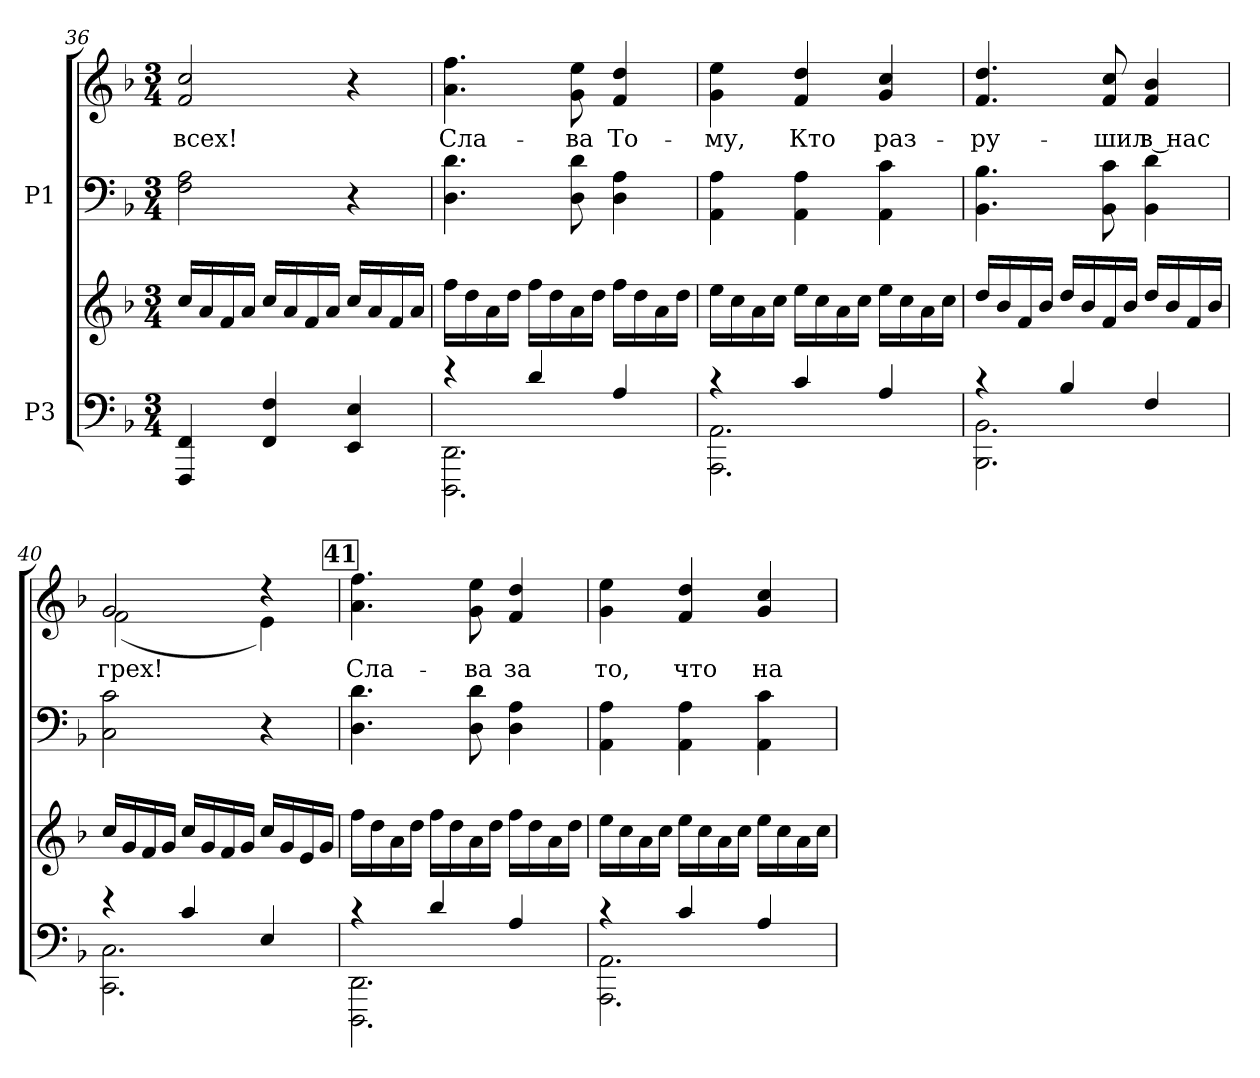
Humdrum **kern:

**kern	**kern	**kern	**kern	**text
*part2	*part2	*part1	*part1	*part1
*staff4	*staff3	*staff2	*staff1	*staff1
*I"P3	*	*I"P1	*	*
*clefF4	*clefG2	*clefF4	*clefG2	*
*k[b-]	*k[b-]	*k[b-]	*k[b-]	*
*F:	*F:	*F:	*F:	*
*M3/4	*M3/4	*M3/4	*M3/4	*
=36	=36	=36	=36	=36
!	!	!	!	!LO:LY:b:color=#000000
4FFFi/ 4FFi	16cci/LL	2Fi\ 2Ai	2fi/ 2cci	всех!
.	16ai/	.	.	.
.	16fi/	.	.	.
.	16ai/JJ	.	.	.
4FFi/ 4Fi	16cci/LL	.	.	.
.	16ai/	.	.	.
.	16fi/	.	.	.
.	16ai/JJ	.	.	.
4EEi/ 4Ei	16cci/LL	4r	4r	.
.	16ai/	.	.	.
.	16fi/	.	.	.
.	16ai/JJ	.	.	.
!!LO:LB:g=z
=37	=37	=37	=37	=37
*^	*	*	*	*
!	!	!	!	!	!LO:LY:b:color=#000000
4r	2.DDDi\ 2.DDi	16ffi\LL	4.Di\ 4.di	4.ai\ 4.ffi	Сла-
.	.	16ddi\	.	.	.
.	.	16ai\	.	.	.
.	.	16ddi\JJ	.	.	.
4di/	.	16ffi\LL	.	.	.
.	.	16ddi\	.	.	.
!	!	!	!	!	!LO:LY:b:color=#000000
.	.	16ai\	8Di\ 8di	8gi\ 8eei	-ва
.	.	16ddi\JJ	.	.	.
!	!	!	!	!	!LO:LY:b:color=#000000
4Ai/	.	16ffi\LL	4Di\ 4Ai	4fi/ 4ddi	То-
.	.	16ddi\	.	.	.
.	.	16ai\	.	.	.
.	.	16ddi\JJ	.	.	.
=38	=38	=38	=38	=38	=38
!	!	!	!	!	!LO:LY:b:color=#000000
4r	2.AAAi\ 2.AAi	16eei\LL	4AAi\ 4Ai	4gi\ 4eei	-му,
.	.	16cci\	.	.	.
.	.	16ai\	.	.	.
.	.	16cci\JJ	.	.	.
!	!	!	!	!	!LO:LY:b:color=#000000
4ci/	.	16eei\LL	4AAi\ 4Ai	4fi/ 4ddi	Кто
.	.	16cci\	.	.	.
.	.	16ai\	.	.	.
.	.	16cci\JJ	.	.	.
!	!	!	!	!	!LO:LY:b:color=#000000
4Ai/	.	16eei\LL	4AAi\ 4ci	4gi/ 4cci	раз-
.	.	16cci\	.	.	.
.	.	16ai\	.	.	.
.	.	16cci\JJ	.	.	.
=39	=39	=39	=39	=39	=39
!	!	!	!	!	!LO:LY:b:color=#000000
4r	2.BBB-i\ 2.BB-i	16ddi/LL	4.BB-i\ 4.B-i	4.fi/ 4.ddi	-ру-
.	.	16b-i/	.	.	.
.	.	16fi/	.	.	.
.	.	16b-i/JJ	.	.	.
4B-i/	.	16ddi/LL	.	.	.
.	.	16b-i/	.	.	.
!	!	!	!	!	!LO:LY:b:color=#000000
.	.	16fi/	8BB-i\ 8ci	8fi/ 8cci	-шил
.	.	16b-i/JJ	.	.	.
!	!	!	!	!	!LO:LY:b:color=#000000
4Fi/	.	16ddi/LL	4BB-i\ 4di	4fi/ 4b-i	в нас
.	.	16b-i/	.	.	.
.	.	16fi/	.	.	.
.	.	16b-i/JJ	.	.	.
!!LO:LB:g=z
=40	=40	=40	=40	=40	=40
!	!	!	!	!	!LO:LY:b:color=#000000
*	*	*	*	*^	*
4r	2.CCi\ 2.Ci	16cci/LL	2Ci\ 2ci	2gi/	(2fi\	грех!
.	.	16gi/	.	.	.	.
.	.	16fi/	.	.	.	.
.	.	16gi/JJ	.	.	.	.
4ci/	.	16cci/LL	.	.	.	.
.	.	16gi/	.	.	.	.
.	.	16fi/	.	.	.	.
.	.	16gi/JJ	.	.	.	.
4Ei/	.	16cci/LL	4r	4r	4ei\)	.
.	.	16gi/	.	.	.	.
.	.	16ei/	.	.	.	.
.	.	16gi/JJ	.	.	.	.
*	*	*	*	*v	*v	*
!!LO:REH:place=s1:B:color=#000000:enc=box:fs=17.0167:t=41
=41	=41	=41	=41	=41	=41
!	!	!	!	!	!LO:LY:b:color=#000000
4r	2.DDDi\ 2.DDi	16ffi\LL	4.Di\ 4.di	4.ai\ 4.ffi	Сла-
.	.	16ddi\	.	.	.
.	.	16ai\	.	.	.
.	.	16ddi\JJ	.	.	.
4di/	.	16ffi\LL	.	.	.
.	.	16ddi\	.	.	.
!	!	!	!	!	!LO:LY:b:color=#000000
.	.	16ai\	8Di\ 8di	8gi\ 8eei	-ва
.	.	16ddi\JJ	.	.	.
!	!	!	!	!	!LO:LY:b:color=#000000
4Ai/	.	16ffi\LL	4Di\ 4Ai	4fi/ 4ddi	за
.	.	16ddi\	.	.	.
.	.	16ai\	.	.	.
.	.	16ddi\JJ	.	.	.
=42	=42	=42	=42	=42	=42
!	!	!	!	!	!LO:LY:b:color=#000000
4r	2.AAAi\ 2.AAi	16eei\LL	4AAi\ 4Ai	4gi\ 4eei	то,
.	.	16cci\	.	.	.
.	.	16ai\	.	.	.
.	.	16cci\JJ	.	.	.
!	!	!	!	!	!LO:LY:b:color=#000000
4ci/	.	16eei\LL	4AAi\ 4Ai	4fi/ 4ddi	что
.	.	16cci\	.	.	.
.	.	16ai\	.	.	.
.	.	16cci\JJ	.	.	.
!	!	!	!	!	!LO:LY:b:color=#000000
4Ai/	.	16eei\LL	4AAi\ 4ci	4gi/ 4cci	на-
.	.	16cci\	.	.	.
.	.	16ai\	.	.	.
.	.	16cci\JJ	.	.	.
*v	*v	*	*	*	*
=	=	=	=	=
*-	*-	*-	*-	*-
